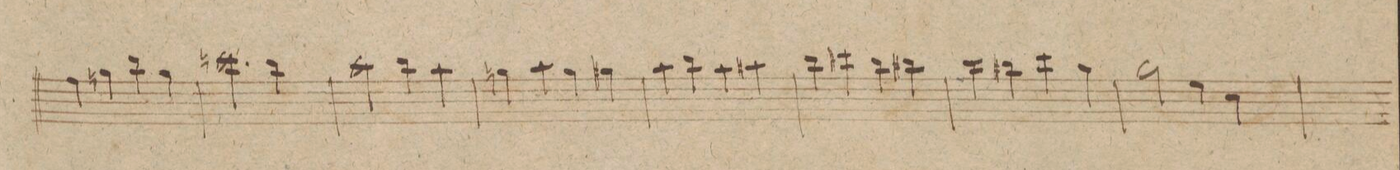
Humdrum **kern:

**kern	**dynam
*I"Flauto 2do	*
*clefG2	*
*k[f#c#g#]	*
*met(c|)	*
*M2/2	*
4ff#\	.
4ggn\	.
4bb\	.
4gg\	.
=235	=235
2.cccn\	.
4bb\	.
=236	=236
2aa\	.
4bb\	.
4aa\	.
=237	=237
4ggn\	.
4aa\	.
4gg\	.
4gg#X\	.
=238	=238
4aa\	.
4bb\	.
4aa\	.
4aa#X\	.
=239	=239
4bb\	.
4ccc#X\	.
4bb\	.
4bb#X\	.
=240	=240
4ccc#\	.
4bb#X\	.
4ccc#\	.
4gg#\	.
=241	=241
2gg#\	.
4ee\	.
4cc#\	.
=242	=242
*-	*-
